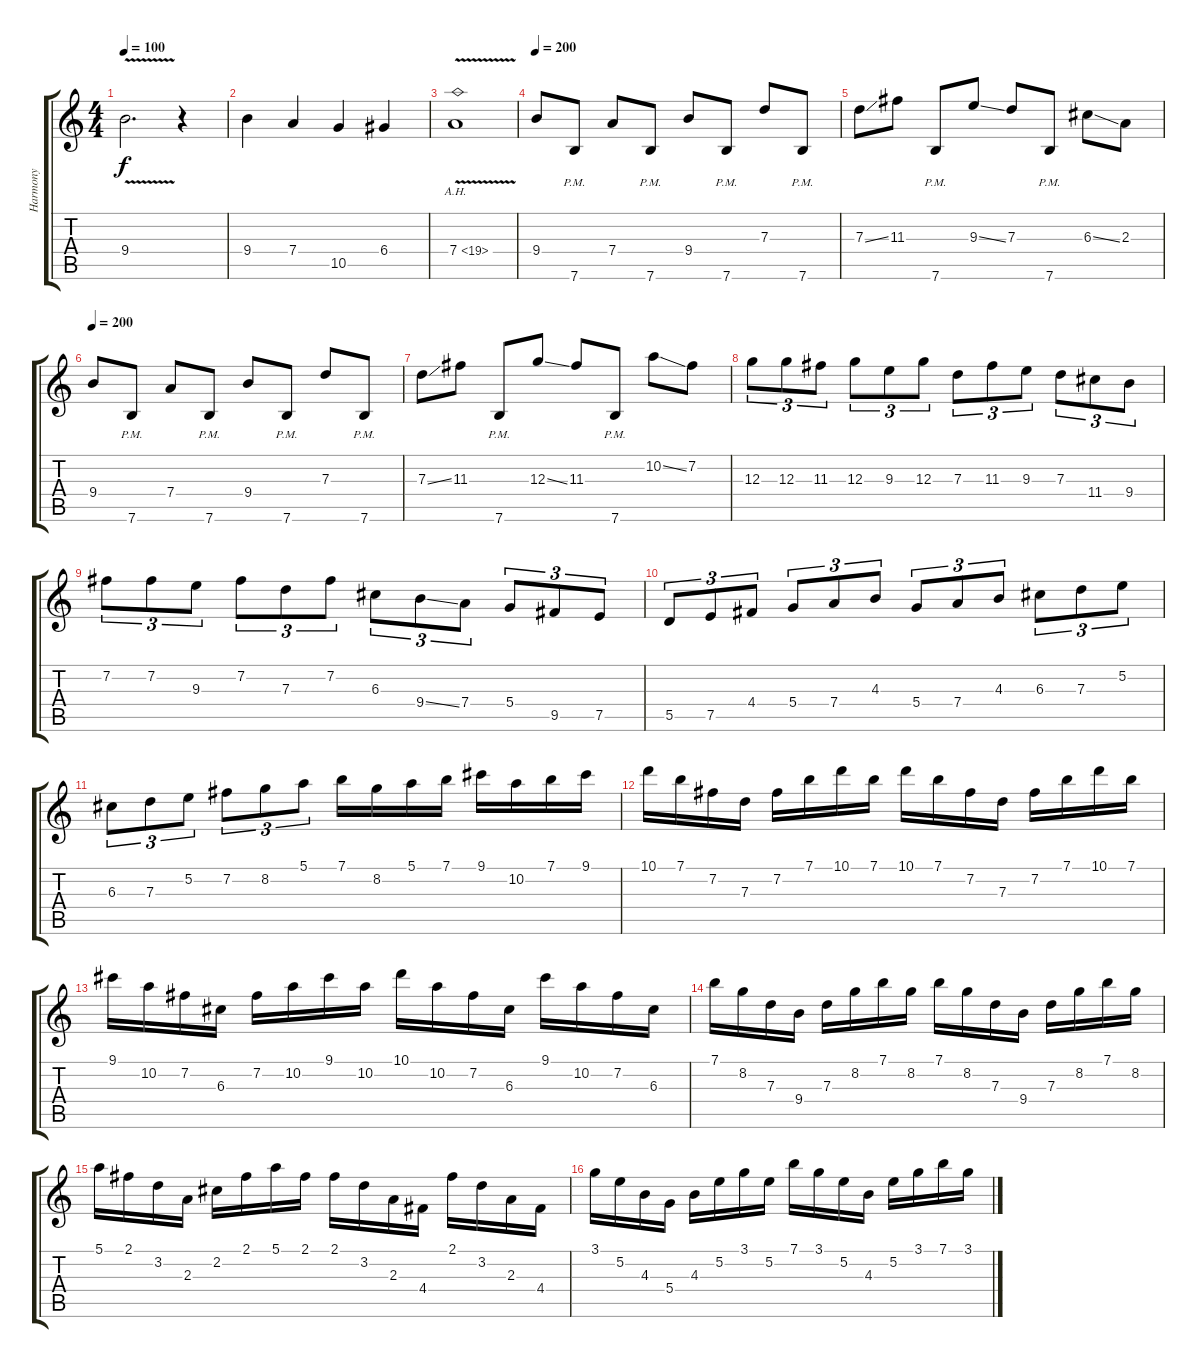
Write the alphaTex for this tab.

\track ("Harmony" "Harmony") {instrument distortionguitar}
\staff {score tabs}
\tuning (E4 B3 G3 D3 A2 E2) {hide}
\ts (4 4)
\tempo 100
\clef g2
\ks c
9.4{v}.2{d dy f} r.4 |
9.4.4 7.4.4 10.5.4 6.4.4 |
7.4{ah 12 v}.1 |
\tempo 200
9.4.8 7.6{pm}.8 7.4.8 7.6{pm}.8 9.4.8 7.6{pm}.8 7.3.8 7.6{pm}.8 |
7.3{ss}.8 11.3.8 7.6{pm}.8 9.3{ss}.8 7.3.8 7.6{pm}.8 6.3{ss}.8 2.3.8 |
\tempo 200
9.4.8 7.6{pm}.8 7.4.8 7.6{pm}.8 9.4.8 7.6{pm}.8 7.3.8 7.6{pm}.8 |
7.3{ss}.8 11.3.8 7.6{pm}.8 12.3{ss}.8 11.3.8 7.6{pm}.8 10.2{ss}.8 7.2.8 |
12.3.8{tu (3 2)} 12.3.8{tu (3 2)} 11.3.8{tu (3 2)} 12.3.8{tu (3 2)} 9.3.8{tu (3 2)} 12.3.8{tu (3 2)} 7.3.8{tu (3 2)} 11.3.8{tu (3 2)} 9.3.8{tu (3 2)} 7.3.8{tu (3 2)} 11.4.8{tu (3 2)} 9.4.8{tu (3 2)} |
7.2.8{tu (3 2)} 7.2.8{tu (3 2)} 9.3.8{tu (3 2)} 7.2.8{tu (3 2)} 7.3.8{tu (3 2)} 7.2.8{tu (3 2)} 6.3.8{tu (3 2)} 9.4{ss}.8{tu (3 2)} 7.4.8{tu (3 2)} 5.4.8{tu (3 2)} 9.5.8{tu (3 2)} 7.5.8{tu (3 2)} |
5.5.8{tu (3 2)} 7.5.8{tu (3 2)} 4.4.8{tu (3 2)} 5.4.8{tu (3 2)} 7.4.8{tu (3 2)} 4.3.8{tu (3 2)} 5.4.8{tu (3 2)} 7.4.8{tu (3 2)} 4.3.8{tu (3 2)} 6.3.8{tu (3 2)} 7.3.8{tu (3 2)} 5.2.8{tu (3 2)} |
6.3.8{tu (3 2)} 7.3.8{tu (3 2)} 5.2.8{tu (3 2)} 7.2.8{tu (3 2)} 8.2.8{tu (3 2)} 5.1.8{tu (3 2)} 7.1.16 8.2.16 5.1.16 7.1.16 9.1.16 10.2.16 7.1.16 9.1.16 |
10.1.16 7.1.16 7.2.16 7.3.16 7.2.16 7.1.16 10.1.16 7.1.16 10.1.16 7.1.16 7.2.16 7.3.16 7.2.16 7.1.16 10.1.16 7.1.16 |
9.1.16 10.2.16 7.2.16 6.3.16 7.2.16 10.2.16 9.1.16 10.2.16 10.1.16 10.2.16 7.2.16 6.3.16 9.1.16 10.2.16 7.2.16 6.3.16 |
7.1.16 8.2.16 7.3.16 9.4.16 7.3.16 8.2.16 7.1.16 8.2.16 7.1.16 8.2.16 7.3.16 9.4.16 7.3.16 8.2.16 7.1.16 8.2.16 |
5.1.16 2.1.16 3.2.16 2.3.16 2.2.16 2.1.16 5.1.16 2.1.16 2.1.16 3.2.16 2.3.16 4.4.16 2.1.16 3.2.16 2.3.16 4.4.16 |
3.1.16 5.2.16 4.3.16 5.4.16 4.3.16 5.2.16 3.1.16 5.2.16 7.1.16 3.1.16 5.2.16 4.3.16 5.2.16 3.1.16 7.1.16 3.1.16
